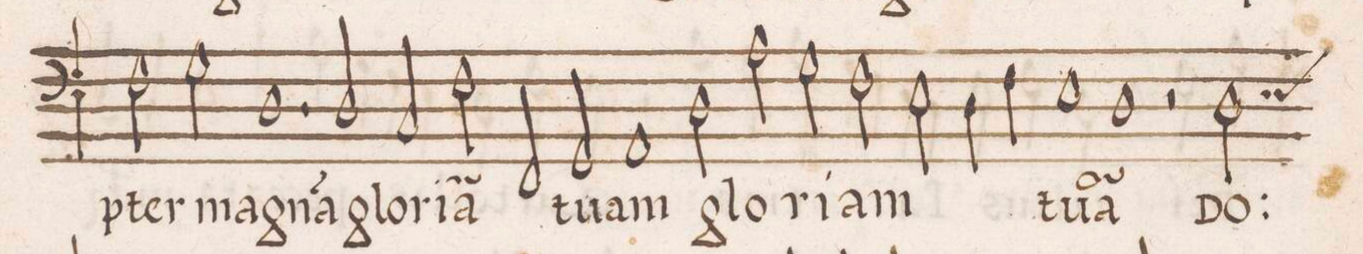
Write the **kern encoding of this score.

**kern	**text
*I"BASSVS	*
*clefF4	*
*k[]	*
*met(c|)	*
*M2/1	*
2F\	-pter
2G\	ma-
1.D	-gna(m)
=21-	=21-
2D/	glo-
2C/	-ri-
2F\	-a(m)
=22-	=22-
2FF/	.
2GG/	tu-
1AA	-am
=23-	=23-
2D\	glo-
2A\	.
2G\	-ri-
2F\	-am
=24-	=24-
2E\	.
4D\	.
4F\	.
1E	tu-
=25-	=25-
1D	-a(m)
2r	.
*custos:E	*
2D\	DO-
=26-	=26-
*-	*-
